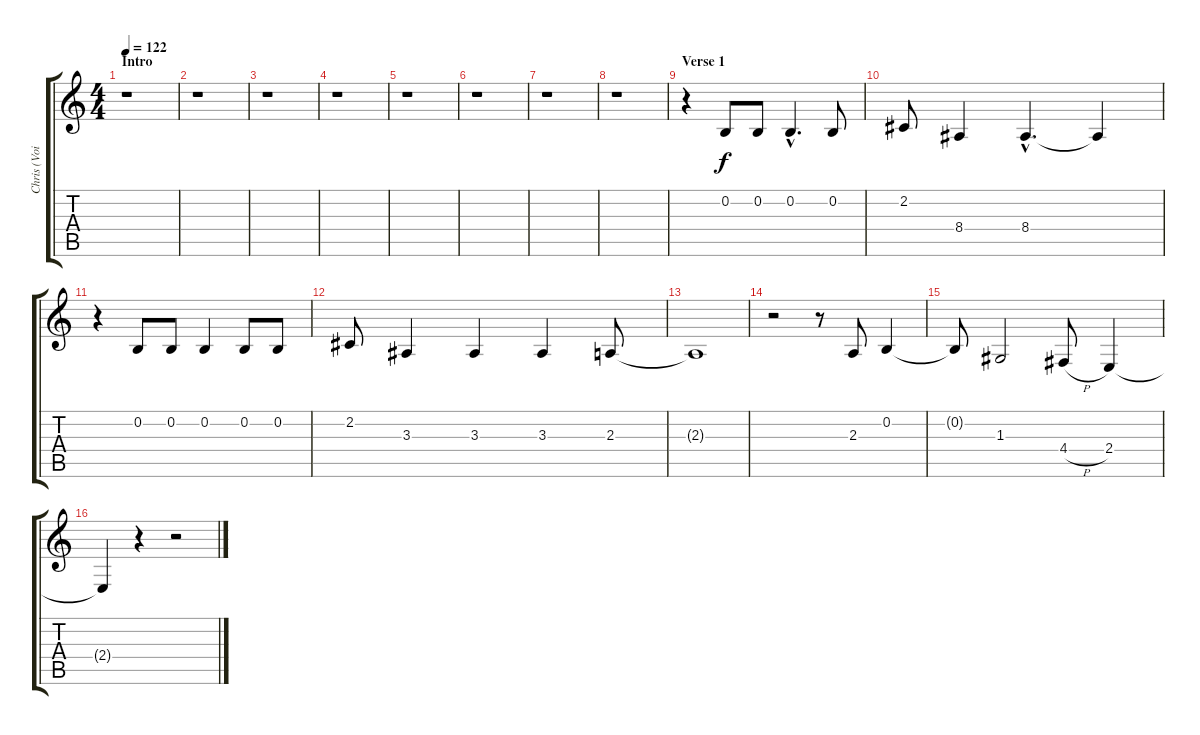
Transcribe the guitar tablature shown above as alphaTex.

\track ("Chris (Voice)" "Chris (Voi") {instrument synthbrass1}
\staff {score tabs}
\tuning (E4 B3 G3 D3 A2 E2) {hide}
\ts (4 4)
\section ("" "Intro")
\tempo 122
\clef g2
\ks c
r.1{dy f instrument synthbrass1} |
r.1 |
r.1 |
r.1 |
r.1 |
r.1 |
r.1 |
r.1 |
\section ("" "Verse 1")
r.4 0.2.8 0.2.8 0.2{hac}.4{d} 0.2.8 |
2.2.8 8.4.4 8.4{hac}.4{d} 8.4{t}.4 |
r.4 0.2.8 0.2.8 0.2.4 0.2.8 0.2.8 |
2.2.8 3.3.4 3.3.4 3.3.4 2.3.8 |
2.3{t}.1 |
r.2 r.8 2.3.8 0.2.4 |
0.2{t}.8 1.3.2 4.4{h}.8 2.4.4 |
2.4{t}.4 r.4 r.2
